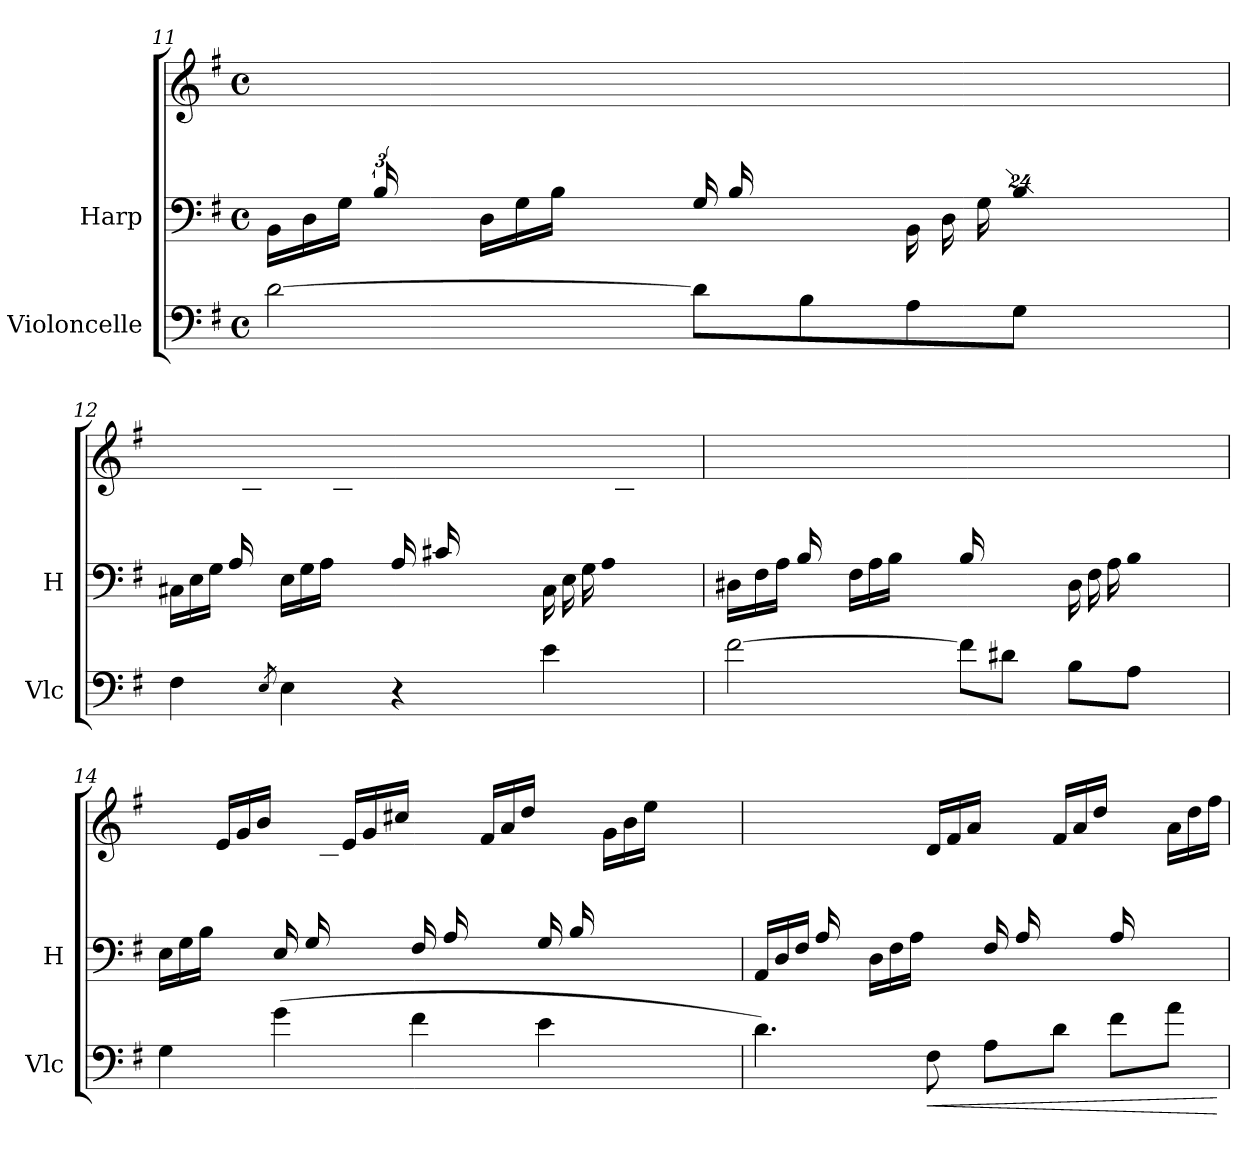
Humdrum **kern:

**kern	**dynam	**kern	**kern
*part2	*part2	*part1	*part1
*staff3	*staff3	*staff2	*staff1
*I"Violoncelle	*	*I"Harp	*
*I'Vlc	*	*I'H	*
*clefF4	*	*clefF4	*clefG2
*k[f#]	*	*k[f#]	*k[f#]
*M4/4	*	*M4/4	*M4/4
*met(c)	*	*met(c)	*met(c)
=11	=11	=11	=11
*	*	*^	*
*	*	*	*Xtuplet	*
*	*	*	*	*^
[2d\	.	8ryy	24BB\LL	8ryy	12%7ryy
.	.	.	24D\	.	.
.	.	.	24G\JJ	.	.
.	.	24B/LL	8ryy	24ryy	.
.	.	24%17ryy	.	24d\	.
.	.	.	.	24g\JJ	.
.	.	.	24D\LL	8ryy	.
.	.	.	24G\	.	.
.	.	.	24B\JJ	.	.
*	*	*	*	*Xtuplet	*
.	.	.	8ryy	24d/LL	.
.	.	.	.	24g/	.
.	.	.	.	24b/JJ	.
8d\L]	.	.	24G/LL	8ryy	.
.	.	.	24B/	.	.
.	.	.	24ryy	.	24d\JJ
8B\	.	.	8ryy	24g\LL	4.ryy
.	.	.	.	24b\	.
.	.	.	.	24dd\JJ	.
8A\	.	.	24BB\LL	8ryy	.
.	.	.	24D\	.	.
.	.	.	24G\JJ	.	.
8G\J	.	24B/LL	8ryy	24ryy	.
.	.	12ryy	.	24d\	.
.	.	.	.	24g\JJ	.
=12	=12	=12	=12	=12	=12
4F#\	.	8ryy	24C#X\LL	8ryy	12%7ryy
.	.	.	24E\	.	.
.	.	.	24G\JJ	.	.
.	.	24A/LL	8ryy	24ryy	.
.	.	24%17ryy	.	24c#X\	.
.	.	.	.	24e\JJ	.
8qE/	.	.	.	.	.
4E\	.	.	24E\LL	8ryy	.
.	.	.	24G\	.	.
.	.	.	24A\JJ	.	.
.	.	.	8ryy	24c#/LL	.
.	.	.	.	24e/	.
.	.	.	.	24g/JJ	.
4r	.	.	24A/LL	8ryy	.
.	.	.	24c#X/	.	.
.	.	.	24ryy	.	24e\JJ
.	.	.	8ryy	24g/LL	4.ryy
.	.	.	.	24a/	.
.	.	.	.	24cc#X/JJ	.
4e\	.	.	24C#\LL	8ryy	.
.	.	.	24E\	.	.
.	.	.	24G\JJ	.	.
.	.	24A/LL	8ryy	24ryy	.
.	.	12ryy	.	24c#\	.
.	.	.	.	24e\JJ	.
!!LO:LB:g=z	!!
=13	=13	=13	=13	=13	=13
[2f#\	.	8ryy	24D#X\LL	8ryy	24%13ryy
.	.	.	24F#\	.	.
.	.	.	24A\JJ	.	.
.	.	24B/LL	8ryy	24ryy	.
.	.	24%17ryy	.	24d#X\	.
.	.	.	.	24f#\JJ	.
.	.	.	24F#\LL	8ryy	.
.	.	.	24A\	.	.
.	.	.	24B\JJ	.	.
.	.	.	8ryy	24d#/LL	.
.	.	.	.	24f#/	.
.	.	.	.	24a/JJ	.
8f#\L]	.	.	24B/LL	8ryy	.
.	.	.	12ryy	.	24d#X\
.	.	.	.	.	24f#\JJ
8d#X\J	.	.	8ryy	24a\LL	4.ryy
.	.	.	.	24b\	.
.	.	.	.	24dd#X\JJ	.
8B\L	.	.	24D#\LL	8ryy	.
.	.	.	24F#\	.	.
.	.	.	24A\JJ	.	.
8A\J	.	24B/LL	8ryy	24ryy	.
.	.	12ryy	.	24d#\	.
.	.	.	.	24f#\JJ	.
*	*	*v	*v	*	*
=14	=14	=14	=14	=14
4G\	.	24E\LL	8ryy	3ryy
.	.	24G\	.	.
.	.	24B\JJ	.	.
.	.	8ryy	24e/LL	.
.	.	.	24g/	.
.	.	.	24b/JJ	.
(>4g\	.	24E/LL	8ryy	.
.	.	24G/	.	.
.	.	24ryy	.	24c#X\JJ
.	.	8ryy	24e/LL	24%5ryy
.	.	.	24g/	.
.	.	.	24cc#X/JJ	.
4f#\	.	24F#/LL	8ryy	.
.	.	24A/	.	.
.	.	24ryy	.	24d\JJ
.	.	8ryy	24f#/LL	24%5ryy
.	.	.	24a/	.
.	.	.	24dd/JJ	.
4e\	.	24G/LL	8ryy	.
.	.	24B/	.	.
.	.	24ryy	.	24e\JJ
.	.	8ryy	24g\LL	8ryy
.	.	.	24b\	.
.	.	.	24ee\JJ	.
=15	=15	=15	=15	=15
*	*	*^	*	*
4.d\)	.	8ryy	24AA/LL	8ryy	12%7ryy
.	.	.	24D/	.	.
.	.	.	24F#/JJ	.	.
.	.	24A/LL	8ryy	24ryy	.
.	.	6%5ryy	.	24d\	.
.	.	.	.	24f#\JJ	.
.	.	.	24D\LL	8ryy	.
.	.	.	24F#\	.	.
.	.	.	24A\JJ	.	.
!	!LO:HP:b	!	!	!	!
8F#\	<	.	8ryy	24d/LL	.
.	.	.	.	24f#/	.
.	.	.	.	24a/JJ	.
8A\L	.	.	24F#/LL	8ryy	.
.	.	.	24A/	.	.
.	.	.	24ryy	.	24d\JJ
8d\J	.	.	8ryy	24f#/LL	6ryy
.	.	.	.	24a/	.
.	.	.	.	24dd/JJ	.
8f#\L	.	.	24A/LL	8ryy	.
.	.	.	12ryy	.	24d\
.	.	.	.	.	24f#\JJ
8a\J	.	.	8ryy	24a\LL	8ryy
.	.	.	.	24dd\	.
.	.	.	.	24ff#\JJ	.
*	*	*v	*v	*	*
*	*	*	*v	*v
.	[	.	.
=	=	=	=
*-	*-	*-	*-
